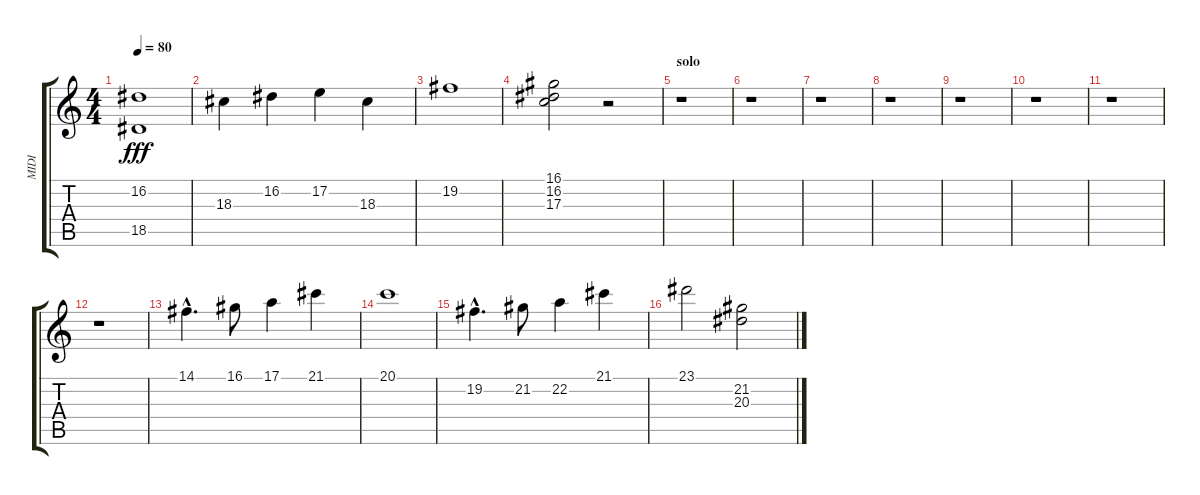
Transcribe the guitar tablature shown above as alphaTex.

\track ("MIDI" "MIDI") {instrument stringensemble1}
\staff {score tabs}
\tuning (E4 B3 G3 D3 A2 E2) {hide}
\ts (4 4)
\tempo 80
\clef g2
\ks c
(16.2 18.5).1{dy fff} |
18.3.4 16.2.4 17.2.4 18.3.4 |
19.2.1 |
(16.1 16.2 17.3).2 r.2 |
\section ("" "solo")
r.1 |
r.1 |
r.1 |
r.1 |
r.1 |
r.1 |
r.1 |
r.1 |
14.1{hac}.4{d} 16.1.8 17.1.4 21.1.4 |
20.1.1 |
19.2{hac}.4{d} 21.2.8 22.2.4 21.1.4 |
23.1.2 (21.2 20.3).2
